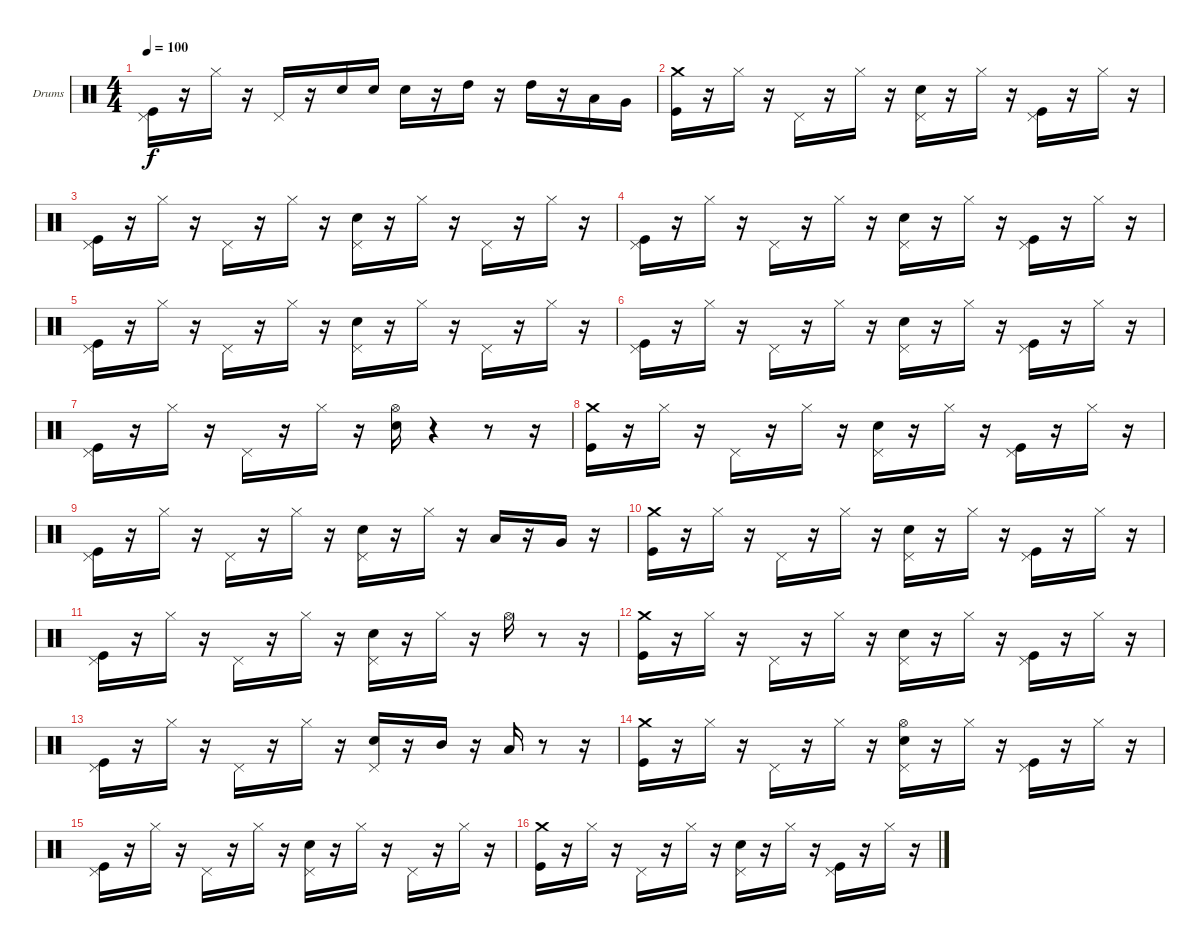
\defaultSystemsLayout 4
\bracketExtendMode groupsimilarinstruments
\firstSystemTrackNameOrientation horizontal
\otherSystemsTrackNameOrientation horizontal
\track ("Drumkit" "Drums") {instrument percussion}
\staff {score}
\articulation defaults
\ts (4 4)
\tempo 100
\clef neutral
\scale
0.333333
\ks c
("Kick (hit)" "Pedal Hi-Hat (hit)").16{dy f} r.16 "Hi-Hat (closed)".16 r.16 "Pedal Hi-Hat (hit)".16 r.16 "Snare (hit) 2".16 "Snare (hit) 2".16 "Snare (hit) 2".16 r.16 "High Tom (hit)".16 r.16 "High Tom (hit)".16 r.16 "Low Tom (hit)".16 "Very Low Tom (hit)".16 |
\scale
0.333333 ("Kick (hit)" "Crash medium (hit)").16 r.16 "Hi-Hat (closed)".16 r.16 "Pedal Hi-Hat (hit)".16 r.16 "Hi-Hat (closed)".16 r.16 ("Snare (hit) 2" "Pedal Hi-Hat (hit)").16 r.16 "Hi-Hat (closed)".16 r.16 ("Pedal Hi-Hat (hit)" "Kick (hit)").16 r.16 "Hi-Hat (closed)".16 r.16 |
\scale
0.333333 ("Kick (hit)" "Pedal Hi-Hat (hit)").16 r.16 "Hi-Hat (closed)".16 r.16 "Pedal Hi-Hat (hit)".16 r.16 "Hi-Hat (closed)".16 r.16 ("Snare (hit) 2" "Pedal Hi-Hat (hit)").16 r.16 "Hi-Hat (closed)".16 r.16 "Pedal Hi-Hat (hit)".16 r.16 "Hi-Hat (closed)".16 r.16 |
\scale
0.333333 ("Kick (hit)" "Pedal Hi-Hat (hit)").16 r.16 "Hi-Hat (closed)".16 r.16 "Pedal Hi-Hat (hit)".16 r.16 "Hi-Hat (closed)".16 r.16 ("Snare (hit) 2" "Pedal Hi-Hat (hit)").16 r.16 "Hi-Hat (closed)".16 r.16 ("Kick (hit)" "Pedal Hi-Hat (hit)").16 r.16 "Hi-Hat (closed)".16 r.16 |
\scale
0.333333 ("Pedal Hi-Hat (hit)" "Kick (hit)").16 r.16 "Hi-Hat (closed)".16 r.16 "Pedal Hi-Hat (hit)".16 r.16 "Hi-Hat (closed)".16 r.16 ("Pedal Hi-Hat (hit)" "Snare (hit) 2").16 r.16 "Hi-Hat (closed)".16 r.16 "Pedal Hi-Hat (hit)".16 r.16 "Hi-Hat (closed)".16 r.16 |
\scale
0.333333 ("Kick (hit)" "Pedal Hi-Hat (hit)").16 r.16 "Hi-Hat (closed)".16 r.16 "Pedal Hi-Hat (hit)".16 r.16 "Hi-Hat (closed)".16 r.16 ("Snare (hit) 2" "Pedal Hi-Hat (hit)").16 r.16 "Hi-Hat (closed)".16 r.16 ("Pedal Hi-Hat (hit)" "Kick (hit)").16 r.16 "Hi-Hat (closed)".16 r.16 |
\scale
0.333333 ("Pedal Hi-Hat (hit)" "Kick (hit)").16 r.16 "Hi-Hat (closed)".16 r.16 "Pedal Hi-Hat (hit)".16 r.16 "Hi-Hat (closed)".16 r.16 ("Hi-Hat (open)" "Snare (hit) 2").16 r.4 r.8 r.16 |
\scale
0.333333 ("Crash medium (hit)" "Kick (hit)").16 r.16 "Hi-Hat (closed)".16 r.16 "Pedal Hi-Hat (hit)".16 r.16 "Hi-Hat (closed)".16 r.16 ("Snare (hit) 2" "Pedal Hi-Hat (hit)").16 r.16 "Hi-Hat (closed)".16 r.16 ("Kick (hit)" "Pedal Hi-Hat (hit)").16 r.16 "Hi-Hat (closed)".16 r.16 |
\scale
0.333333 ("Kick (hit)" "Pedal Hi-Hat (hit)").16 r.16 "Hi-Hat (closed)".16 r.16 "Pedal Hi-Hat (hit)".16 r.16 "Hi-Hat (closed)".16 r.16 ("Snare (hit) 2" "Pedal Hi-Hat (hit)").16 r.16 "Hi-Hat (closed)".16 r.16 "Low Tom (hit)".16 r.16 "Very Low Tom (hit)".16 r.16 |
\scale
0.333333 ("Kick (hit)" "Crash medium (hit)").16 r.16 "Hi-Hat (closed)".16 r.16 "Pedal Hi-Hat (hit)".16 r.16 "Hi-Hat (closed)".16 r.16 ("Snare (hit) 2" "Pedal Hi-Hat (hit)").16 r.16 "Hi-Hat (closed)".16 r.16 ("Kick (hit)" "Pedal Hi-Hat (hit)").16 r.16 "Hi-Hat (closed)".16 r.16 |
\scale
0.333333 ("Kick (hit)" "Pedal Hi-Hat (hit)").16 r.16 "Hi-Hat (closed)".16 r.16 "Pedal Hi-Hat (hit)".16 r.16 "Hi-Hat (closed)".16 r.16 ("Snare (hit) 2" "Pedal Hi-Hat (hit)").16 r.16 "Hi-Hat (closed)".16 r.16 "Hi-Hat (open)".16 r.8 r.16 |
\scale
0.333333 ("Kick (hit)" "Crash medium (hit)").16 r.16 "Hi-Hat (closed)".16 r.16 "Pedal Hi-Hat (hit)".16 r.16 "Hi-Hat (closed)".16 r.16 ("Snare (hit) 2" "Pedal Hi-Hat (hit)").16 r.16 "Hi-Hat (closed)".16 r.16 ("Kick (hit)" "Pedal Hi-Hat (hit)").16 r.16 "Hi-Hat (closed)".16 r.16 |
\scale
0.333333 ("Kick (hit)" "Pedal Hi-Hat (hit)").16 r.16 "Hi-Hat (closed)".16 r.16 "Pedal Hi-Hat (hit)".16 r.16 "Hi-Hat (closed)".16 r.16 ("Snare (hit) 2" "Pedal Hi-Hat (hit)").16 r.16 "Mid Tom (hit)".16 r.16 "Low Tom (hit)".16 r.8 r.16 |
\scale
0.333333 ("Kick (hit)" "Crash medium (hit)").16 r.16 "Hi-Hat (closed)".16 r.16 "Pedal Hi-Hat (hit)".16 r.16 "Hi-Hat (closed)".16 r.16 ("Pedal Hi-Hat (hit)" "Snare (hit) 2" "Hi-Hat (open)").16 r.16 "Hi-Hat (closed)".16 r.16 ("Pedal Hi-Hat (hit)" "Kick (hit)").16 r.16 "Hi-Hat (closed)".16 r.16 |
\scale
0.333333 ("Kick (hit)" "Pedal Hi-Hat (hit)").16 r.16 "Hi-Hat (closed)".16 r.16 "Pedal Hi-Hat (hit)".16 r.16 "Hi-Hat (closed)".16 r.16 ("Snare (hit) 2" "Pedal Hi-Hat (hit)").16 r.16 "Hi-Hat (closed)".16 r.16 "Pedal Hi-Hat (hit)".16 r.16 "Hi-Hat (closed)".16 r.16 |
\scale
0.333333 ("Kick (hit)" "Crash medium (hit)").16 r.16 "Hi-Hat (closed)".16 r.16 "Pedal Hi-Hat (hit)".16 r.16 "Hi-Hat (closed)".16 r.16 ("Snare (hit) 2" "Pedal Hi-Hat (hit)").16 r.16 "Hi-Hat (closed)".16 r.16 ("Pedal Hi-Hat (hit)" "Kick (hit)").16 r.16 "Hi-Hat (closed)".16 r.16
